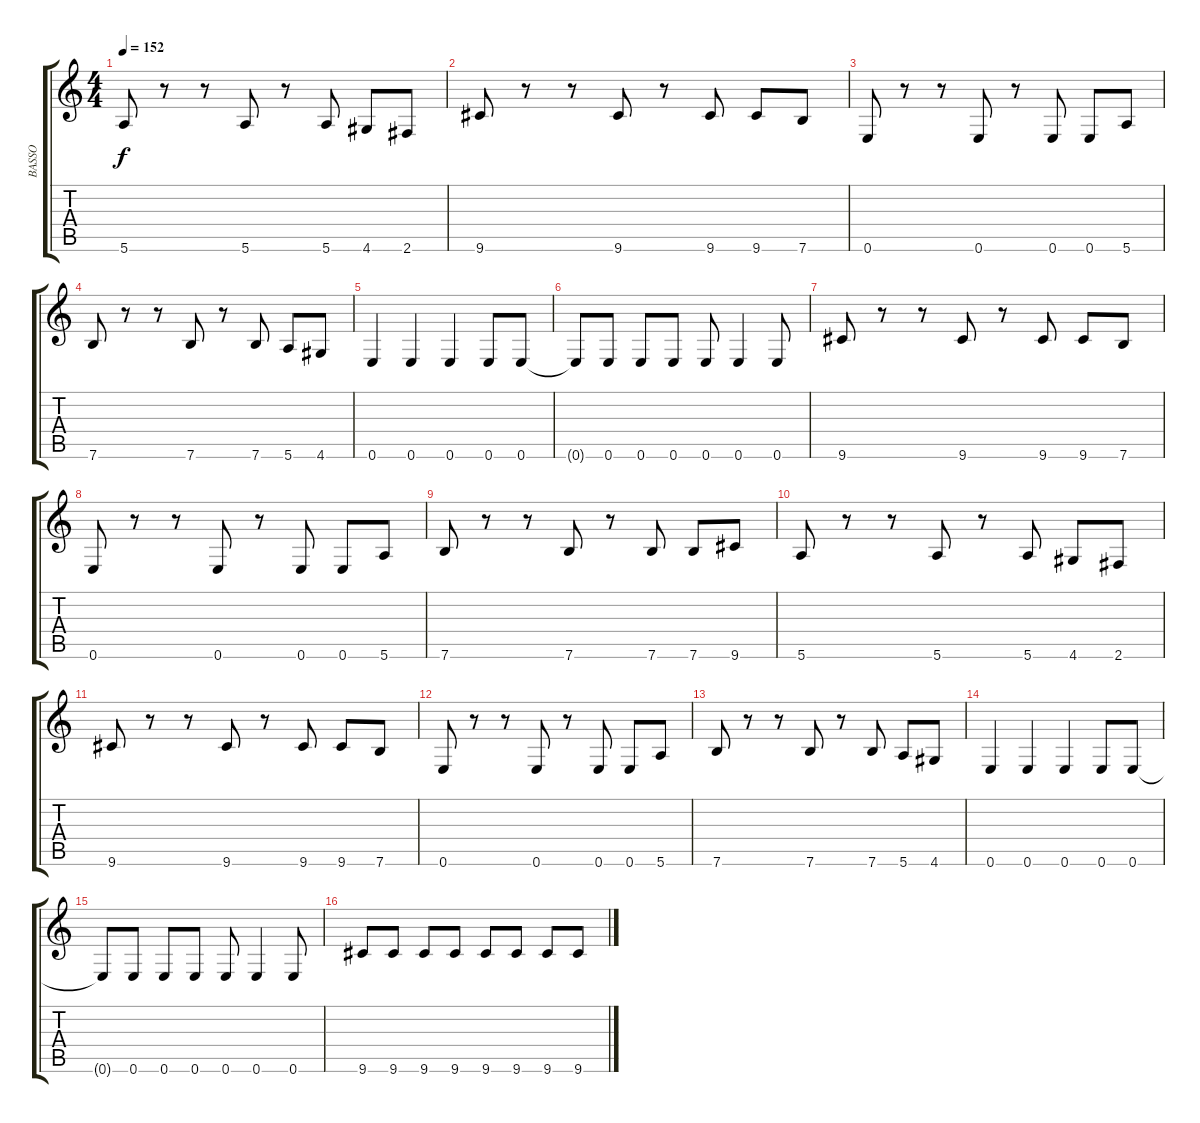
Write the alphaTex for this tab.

\track ("BASSO" "BASSO") {instrument electricbassfinger}
\staff {score tabs}
\tuning (E4 B3 G3 D3 A2 E2) {hide}
\ts (4 4)
\tempo 152
\clef g2
\ks c
5.6.8{dy f} r.8 r.8 5.6.8 r.8 5.6.8 4.6.8 2.6.8 |
9.6.8 r.8 r.8 9.6.8 r.8 9.6.8 9.6.8 7.6.8 |
0.6.8 r.8 r.8 0.6.8 r.8 0.6.8 0.6.8 5.6.8 |
7.6.8 r.8 r.8 7.6.8 r.8 7.6.8 5.6.8 4.6.8 |
0.6.4 0.6.4 0.6.4 0.6.8 0.6.8 |
0.6{t}.8 0.6.8 0.6.8 0.6.8 0.6.8 0.6.4 0.6.8 |
9.6.8 r.8 r.8 9.6.8 r.8 9.6.8 9.6.8 7.6.8 |
0.6.8 r.8 r.8 0.6.8 r.8 0.6.8 0.6.8 5.6.8 |
7.6.8 r.8 r.8 7.6.8 r.8 7.6.8 7.6.8 9.6.8 |
5.6.8 r.8 r.8 5.6.8 r.8 5.6.8 4.6.8 2.6.8 |
9.6.8 r.8 r.8 9.6.8 r.8 9.6.8 9.6.8 7.6.8 |
0.6.8 r.8 r.8 0.6.8 r.8 0.6.8 0.6.8 5.6.8 |
7.6.8 r.8 r.8 7.6.8 r.8 7.6.8 5.6.8 4.6.8 |
0.6.4 0.6.4 0.6.4 0.6.8 0.6.8 |
0.6{t}.8 0.6.8 0.6.8 0.6.8 0.6.8 0.6.4 0.6.8 |
9.6.8 9.6.8 9.6.8 9.6.8 9.6.8 9.6.8 9.6.8 9.6.8
